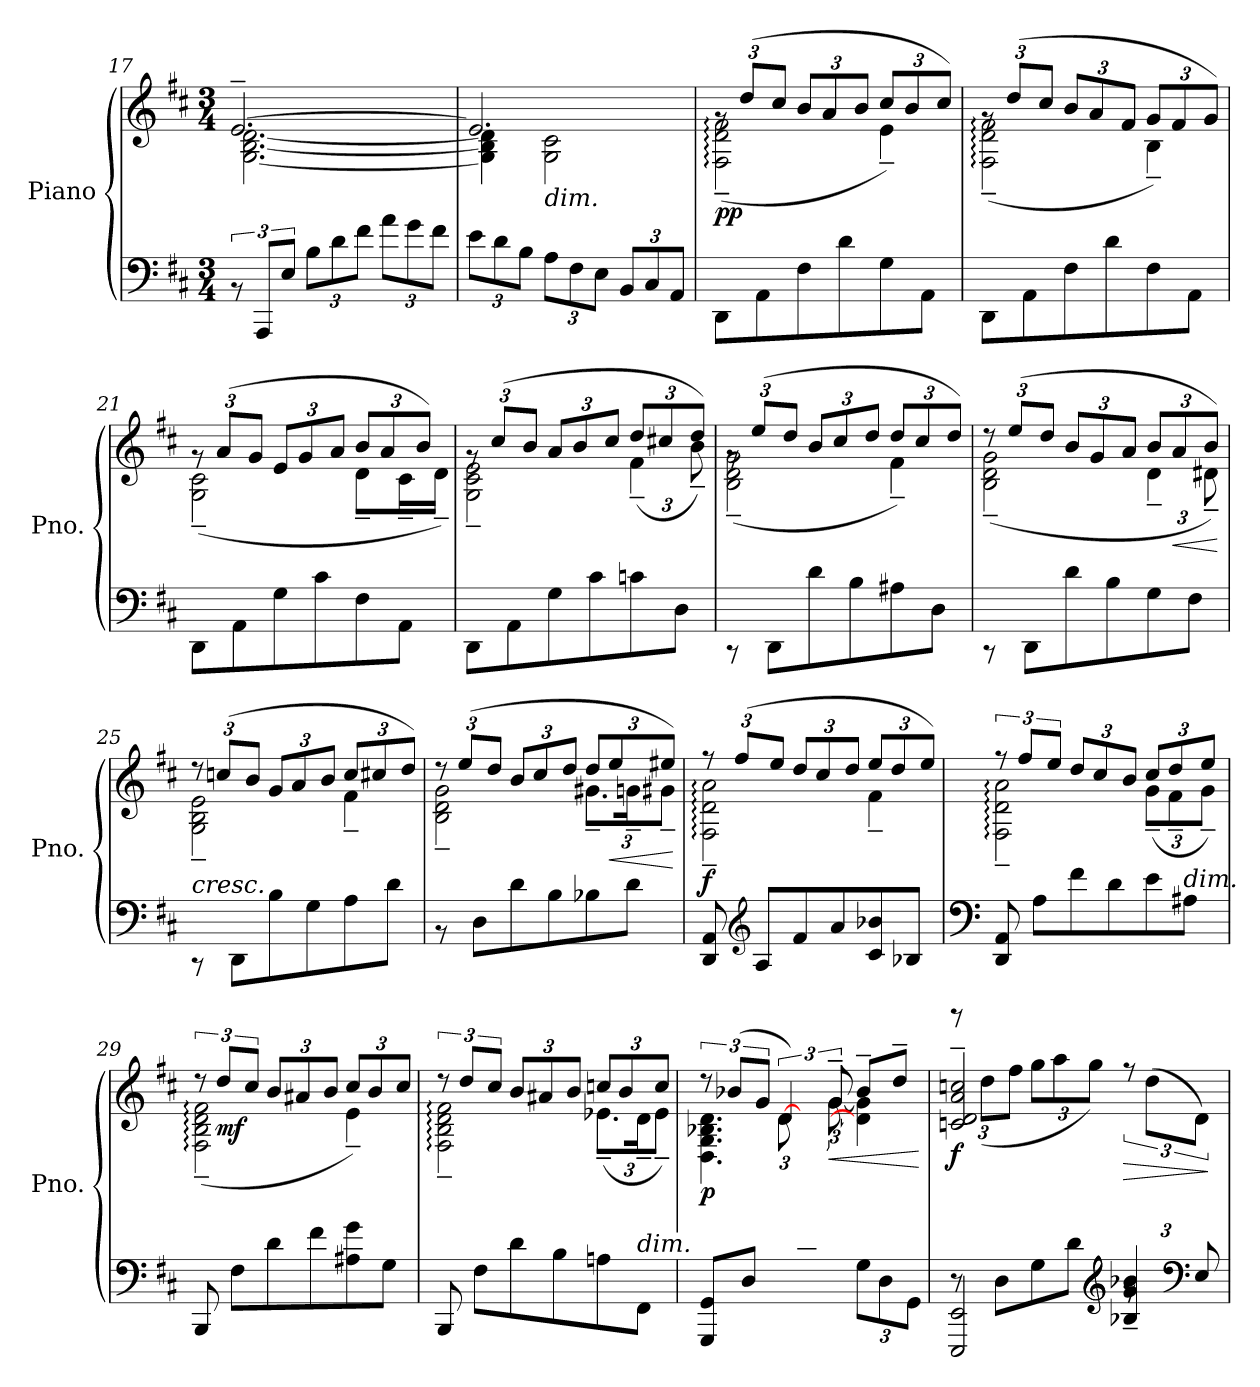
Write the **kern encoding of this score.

**kern	**kern	**dynam
*part1	*part1	*part1
*staff2	*staff1	*staff1/2
*I"Piano	*	*
*I'Pno.	*	*
*clefF4	*clefG2	*
*k[f#c#]	*k[f#c#]	*
*M3/4	*M3/4	*
=17	=17	=17
*^	*^	*
2.ryy	12r	[2.e~/	[2.G\ [2.B\ [2.d\	.
.	12AAA/L	.	.	.
.	12E/J	.	.	.
*	*Xbrackettup	*	*	*
.	12B\L	.	.	.
.	12d\	.	.	.
.	12f#\J	.	.	.
.	12a\L	.	.	.
.	12g\	.	.	.
.	12f#\J	.	.	.
=18	=18	=18	=18	=18
2.ryy	12e\L	2.e/]	4G\] 4B\] 4d\]	.
.	12d\	.	.	.
.	12B\J	.	.	.
!	!LO:TX:a:i:t=dim.	!	!	!
.	12A\L	.	2G\ 2c#\	.
.	12F#\	.	.	.
.	12E\J	.	.	.
.	12BB/L	.	.	.
.	12C#/	.	.	.
.	12AA/J	.	.	.
=19	=19	=19	=19	=19
*	*	*Xbrackettup	*	*
!	!	!	!	!LO:DY:b
2.ryy	8DD\L	12rg	(<2F#\:~ 2d\:~ 2f#\:~	pp
.	.	(>12dd/L	.	.
.	8AA\	.	.	.
.	.	12cc#/J	.	.
.	8F#\	12b/L	.	.
.	.	12a/	.	.
.	8d\	.	.	.
.	.	12b/J	.	.
.	8G\	12cc#/L	4e~\)	.
.	.	12b/	.	.
.	8AA\J	.	.	.
.	.	12cc#/J)	.	.
!!LO:PB:g=z	!!
=20	=20	=20	=20	=20
2.ryy	8DD\L	12rg	(<2F#\:~ 2d\:~ 2f#\:~	.
.	.	(>12dd/L	.	.
.	8AA\	.	.	.
.	.	12cc#/J	.	.
.	8F#\	12b/L	.	.
.	.	12a/	.	.
.	8d\	.	.	.
.	.	12f#/J	.	.
.	8F#\	12g/L	4B~\)	.
.	.	12f#/	.	.
.	8AA\J	.	.	.
.	.	12g/J)	.	.
=21	=21	=21	=21	=21
2.ryy	8DD\L	12rg	(<2G\~ 2c#\~	.
.	.	(>12a/L	.	.
.	8AA\	.	.	.
.	.	12g/J	.	.
.	8G\	12e/L	.	.
.	.	12g/	.	.
.	8c#\	.	.	.
.	.	12a/J	.	.
.	8F#\	12b/L	8d~\L	.
.	.	12a/	.	.
.	8AA\J	.	16c#~\L	.
.	.	12b/J)	.	.
.	.	.	16d~\JJ)	.
=22	=22	=22	=22	=22
2.ryy	8DD\L	12rg	2G\~ 2c#\~ 2e\~	.
.	.	(>12cc#/L	.	.
.	8AA\	.	.	.
.	.	12b/J	.	.
.	8G\	12a/L	.	.
.	.	12b/	.	.
.	8c#\	.	.	.
.	.	12cc#/J	.	.
.	8cn\	12dd/L	(<6f#~\	.
.	.	12cc#X/	.	.
.	8D\J	.	.	.
.	.	12dd/J)	12b~\)	.
!!LO:LB:g=z	!!
=23	=23	=23	=23	=23
2.ryy	8r	12rg	(<2B\~ 2d\~ 2g\~	.
.	.	(>12ee/L	.	.
.	8DD\L	.	.	.
.	.	12dd/J	.	.
.	8d\	12b/L	.	.
.	.	12cc#/	.	.
.	8B\	.	.	.
.	.	12dd/J	.	.
.	8A#X\	12dd/L	4f#~\)	.
.	.	12cc#/	.	.
.	8D\J	.	.	.
.	.	12dd/J)	.	.
!!LO:LB:g=z	!!
=24	=24	=24	=24	=24
2.ryy	8r	12r	(<2B\~ 2d\~ 2g\~	.
.	.	(>12ee/L	.	.
.	8DD\L	.	.	.
.	.	12dd/J	.	.
.	8d\	12b/L	.	.
.	.	12g/	.	.
.	8B\	.	.	.
.	.	12a/J	.	.
.	8G\	12b/L	6d~\	.
!	!	!	!	!LO:HP:b
.	.	12a/	.	<
.	8F#\J	.	.	.
.	.	12b/J)	12d#X~\)	.
*v	*v	*	*	*
*	*v	*v	*
.	.	[
=25	=25	=25
*^	*^	*
!LO:TX:a:i:t=cresc.	!	!	!	!
2.ryy	8r	12r	2G\~ 2B\~ 2e\~	.
.	.	(>12ccn/L	.	.
.	8DD\L	.	.	.
.	.	12b/J	.	.
.	8B\	12g/L	.	.
.	.	12a/	.	.
.	8G\	.	.	.
.	.	12b/J	.	.
.	8A\	12cc/L	4f#~\	.
.	.	12cc#X/	.	.
.	8d\J	.	.	.
.	.	12dd/J)	.	.
=26	=26	=26	=26	=26
2.ryy	8r	12r	2B\~ 2d\~ 2g\~	.
.	.	(>12ee/L	.	.
.	8D\L	.	.	.
.	.	12dd/J	.	.
.	8d\	12b/L	.	.
.	.	12cc#/	.	.
.	8B\	.	.	.
.	.	12dd/J	.	.
.	8B-X\	12dd/L	12.g#X~\L	.
!	!	!	!	!LO:HP:b
.	.	12ee/	.	<
.	8d\J	.	24gn~\K	.
.	.	12ee#X/J)	12g#X~\J	.
*v	*v	*	*	*
*	*v	*v	*
.	.	[
!!LO:LB:g=z
=27	=27	=27
*^	*^	*
!	!	!	!	!LO:DY:b
2.ryy	8DD/ 8AA/	12r	2F#\:~ 2d\:~ 2a\:~	f
.	.	(>12ff#/L	.	.
*clefG2	*	*	*	*
.	8A/L	.	.	.
.	.	12ee/J	.	.
.	8f#/	12dd/L	.	.
.	.	12cc#/	.	.
.	8a/	.	.	.
.	.	12dd/J	.	.
.	8c#/ 8b-X/	12ee/L	4f#~\	.
.	.	12dd/	.	.
.	8B-X/J	.	.	.
.	.	12ee/J)	.	.
!!LO:LB:g=z	!!
=28	=28	=28	=28	=28
*clefF4	*	*	*	*
*	*	*brackettup	*	*
2.ryy	8DD/ 8AA/	12r	2F#\:~ 2d\:~ 2a\:~	.
.	.	12ff#/L	.	.
.	8A\L	.	.	.
.	.	12ee/J	.	.
*	*	*Xbrackettup	*	*
.	8f#\	12dd/L	.	.
.	.	12cc#/	.	.
.	8d\	.	.	.
.	.	12b/J	.	.
.	8e\	12cc#/L	(<12g~\L	.
.	.	12dd/	12f#~\	.
!	!LO:TX:a:i:t=dim.	!	!	!
.	8A#X\J	.	.	.
.	.	12ee/J	12g~\J)	.
=29	=29	=29	=29	=29
*	*	*brackettup	*	*
2.ryy	8BBB/	12r	(<2F#\:~ 2B\:~ 2d\:~ 2f#\:~	.
!	!	!	!	!LO:DY:b
.	.	12dd/L	.	mf
.	8F#\L	.	.	.
.	.	12cc#/J	.	.
*	*	*Xbrackettup	*	*
.	8d\	12b/L	.	.
.	.	12a#X/	.	.
.	8f#\	.	.	.
.	.	12b/J	.	.
.	8A#X\ 8g\	12cc#/L	4e~\)	.
.	.	12b/	.	.
.	8G\J	.	.	.
.	.	12cc#/J	.	.
=30	=30	=30	=30	=30
*	*	*brackettup	*	*
2.ryy	8BBB/	12r	2F#\:~ 2B\:~ 2d\:~ 2f#\:~	.
.	.	12dd/L	.	.
.	8F#\L	.	.	.
.	.	12cc#/J	.	.
*	*	*Xbrackettup	*	*
.	8d\	12b/L	.	.
.	.	12a#X/	.	.
.	8B\	.	.	.
.	.	12b/J	.	.
.	8An\	12ccn/L	(<12.e-X~\L	.
.	.	12b/	.	.
!	!LO:TX:a:i:t=dim.	!	!	!
.	8FF#\J	.	24d~\K	.
.	.	12cc/J	12e-~\J)	.
*	*	*v	*v	*
!!LO:PB:g=z
=31	=31	=31	=31
*	*	*brackettup	*
*	*	*^	*
*	*	*	*^	*
!	!	!	!	!	!LO:DY:b
4ryy	8GGG/ 8GG/L	12r	4.D\ 4.G\ 4.B-X\ 4.d\	4ryy	p
.	.	(>12b-X/L	.	.	.
.	8D/J	.	.	.	.
.	.	12g/J	.	.	.
*	*	*	*	*Xbrackettup	*
12ryy	2ryy	6d/)	.	[12d\L	.
12cn/	.	.	.	12%5ryy	.
*	*	*	*brackettup	*	*
.	.	.	24ryy	.	.
!	!	!	!	!	!LO:HP:b
12B/J	.	12g~/	[12g\	.	<
12G\L	.	8b-~/L	4d\] 4g\]	.	.
12D\	.	.	.	.	.
.	.	8dd~/J	.	.	.
12GG\J	.	.	.	.	.
*v	*v	*	*	*	*
*	*v	*v	*v	*
.	.	[
!!LO:LB:g=z
=32	=32	=32
*^	*^	*
*	*^	*	*	*
*	*	*	*	*Xbrackettup	*
!	!	!	!	!	!LO:DY:b
2.ryy	8r	2EEE/ 2EE/	(>2cn/~ 2d/~ 2a/~ 2ccn/~	12rbbb	f
.	.	.	.	(>12dd\L	.
.	8D\L	.	.	.	.
.	.	.	.	12ff#\J	.
.	8G\	.	.	12gg\L	.
.	.	.	.	12aa\	.
.	8d\J	.	.	.	.
.	.	.	.	12gg\J)	.
*clefG2	*	*	*	*	*
!	!	!	!	!	!LO:HP:b
*	*	*	*	*brackettup	*
.	6B-X/~ 6g/~ 6b-X/~)	8rg	4ryy	12rff	>
.	.	.	.	(>12dd\L	.
.	.	8ryy	.	.	.
*clefF4	*	*	*	*	*
.	12E/	.	.	12d\J)	.
*v	*v	*v	*	*	*
*	*v	*v	*
.	.	]
=	=	=
*-	*-	*-
